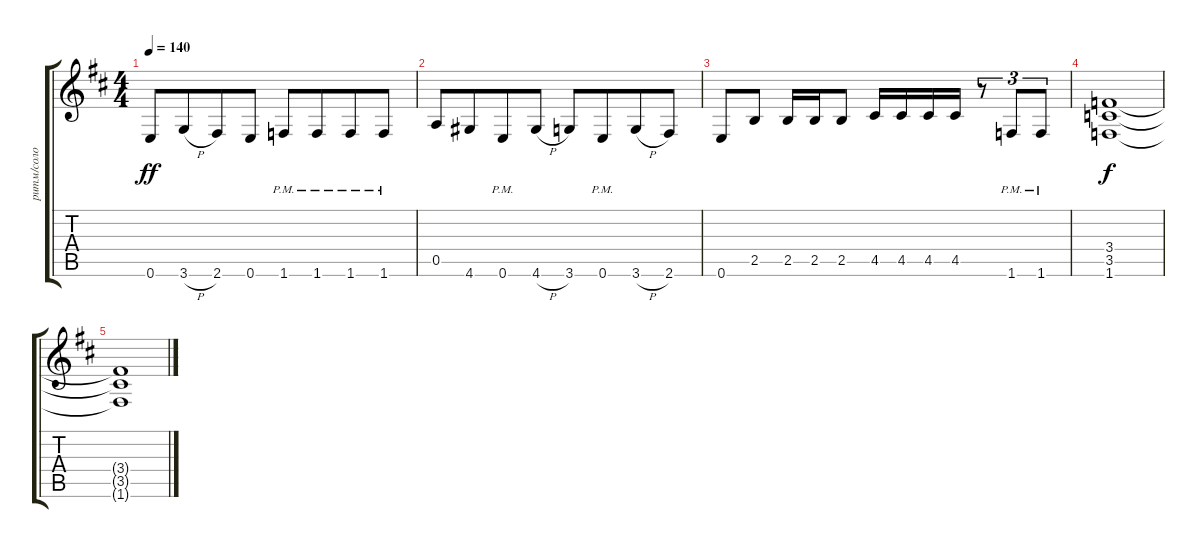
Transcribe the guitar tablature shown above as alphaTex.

\track ("ритм/соло" "ритм/соло") {instrument acousticguitarsteel}
\staff {score tabs}
\tuning (E4 B3 G3 D3 A2 E2) {hide}
\ts (4 4)
\tempo 140
\clef g2
\ks bminor
0.6.8{dy ff} 3.6{h}.8{beam merge} 2.6.8 0.6.8 1.6{pm}.8 1.6{pm}.8{beam merge} 1.6{pm}.8 1.6{pm}.8 |
0.5.8 4.6.8{beam merge} 0.6{pm}.8 4.6{h}.8 3.6.8 0.6{pm}.8{beam merge} 3.6{h}.8 2.6.8 |
0.6.8 2.5.8 2.5.16 2.5.16 2.5.8 4.5.16 4.5.16 4.5.16 4.5.16 r.8{tu (3 2)} 1.6{pm}.8{tu (3 2)} 1.6{pm}.8{tu (3 2)} |
(3.4 3.5 1.6).1{dy f} |
(3.4{t} 3.5{t} 1.6{t}).1
